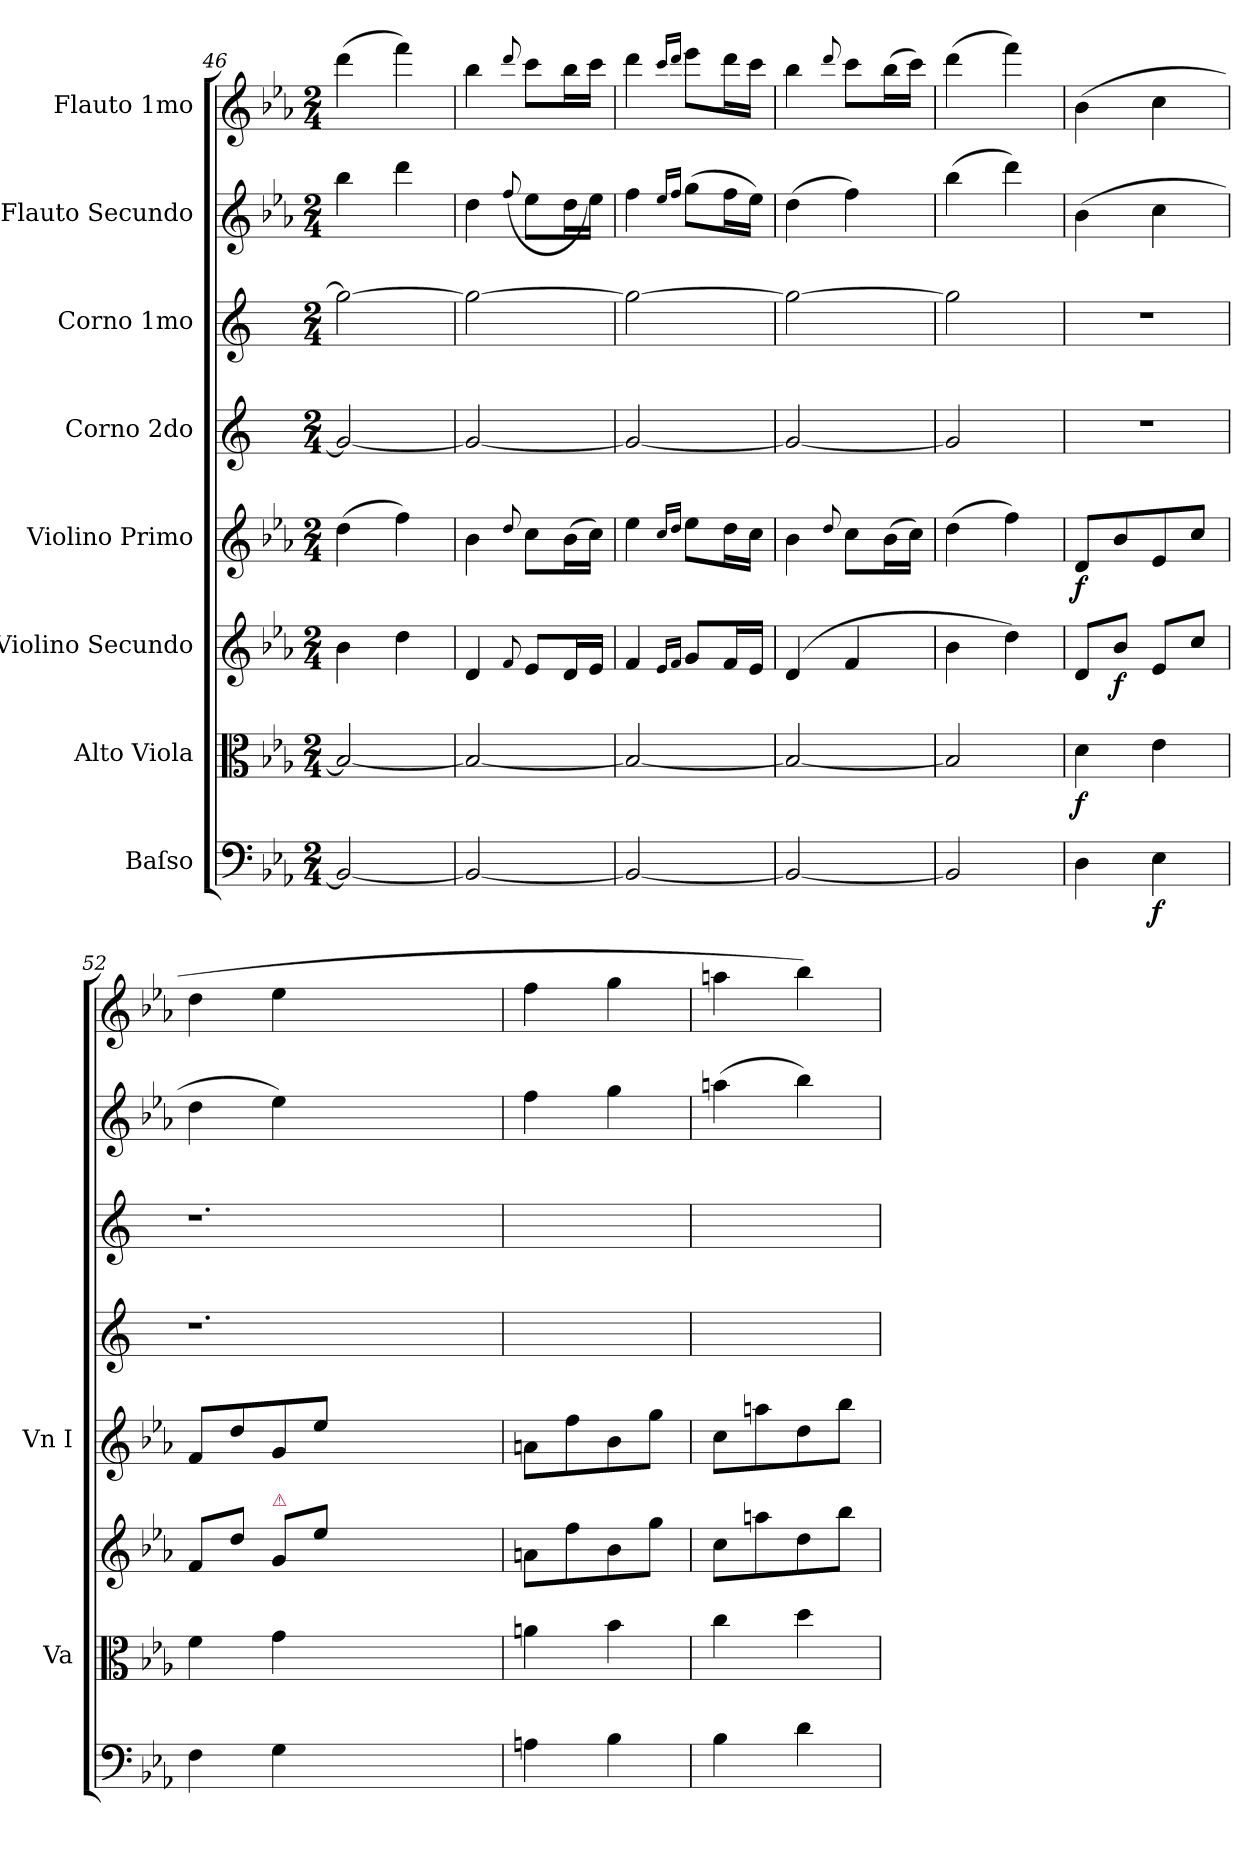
**kern	**dynam	**kern	**dynam	**kern	**dynam	**kern	**dynam	**kern	**kern	**kern	**kern
*part8	*part8	*part7	*part7	*part6	*part6	*part5	*part5	*part4	*part3	*part2	*part1
*staff8	*staff8	*staff7	*staff7	*staff6	*staff6	*staff5	*staff5	*staff4	*staff3	*staff2	*staff1
*I"Baſso	*	*I"Alto Viola	*	*I"Violino Secundo	*	*I"Violino Primo	*	*I"Corno 2do	*I"Corno 1mo	*I"Flauto Secundo	*I"Flauto 1mo
*	*	*I'Va	*	*	*	*I'Vn I	*	*	*	*	*
*clefF4	*	*clefC3	*	*clefG2	*	*clefG2	*	*clefG2	*clefG2	*clefG2	*clefG2
*	*	*	*	*	*	*	*	*ITrd5c9	*ITrd5c9	*	*
*k[b-e-a-]	*	*k[b-e-a-]	*	*k[b-e-a-]	*	*k[b-e-a-]	*	*k[b-e-a-]	*k[b-e-a-]	*k[b-e-a-]	*k[b-e-a-]
*M2/4	*	*M2/4	*	*M2/4	*	*M2/4	*	*M2/4	*M2/4	*M2/4	*M2/4
=46	=46	=46	=46	=46	=46	=46	=46	=46	=46	=46	=46
2BB-/_>	.	2B-/_	.	4b-\	.	(4dd\	.	2B-/_	2b-\_	4bb-\	(4ddd\
.	.	.	.	4dd\	.	4ff\)	.	.	.	4ddd\	4fff\)
=47	=47	=47	=47	=47	=47	=47	=47	=47	=47	=47	=47
2BB-/_>	.	2B-/_	.	4d/	.	4b-\	.	2B-/_	2b-\_	4dd\	4bb-\
.	.	.	.	8qqf/	.	8qqdd/	.	.	.	(>8qqff/	8qqddd/
.	.	.	.	8e-/L	.	8cc\L	.	.	.	8ee-\L	8ccc\L
.	.	.	.	16d/L	.	(16b-\L	.	.	.	16dd\L	16bb-\L
.	.	.	.	16e-/JJ	.	16cc\JJ)	.	.	.	16ee-\JJ)	16ccc\JJ
=48	=48	=48	=48	=48	=48	=48	=48	=48	=48	=48	=48
2BB-/_>	.	2B-/_	.	4f/	.	4ee-\	.	2B-/_	2b-\_	4ff\	4ddd\
.	.	.	.	16qqe-/LL	.	16qqcc/LL	.	.	.	16qqee-/LL	16qqccc/LL
.	.	.	.	16qqf/JJ	.	16qqdd/JJ	.	.	.	16qqff/JJ	16qqddd/JJ
.	.	.	.	8g/L	.	8ee-\L	.	.	.	(8gg\L	8eee-\L
.	.	.	.	16f/L	.	16dd\L	.	.	.	16ff\L	16ddd\L
.	.	.	.	16e-/JJ	.	16cc\JJ	.	.	.	16ee-\JJ)	16ccc\JJ
=49	=49	=49	=49	=49	=49	=49	=49	=49	=49	=49	=49
2BB-/_	.	2B-/_	.	(4d/	.	4b-\	.	2B-/_	2b-\_	(4dd\	4bb-\
.	.	.	.	.	.	8qqdd/	.	.	.	.	8qqddd/
.	.	.	.	4f/	.	8cc\L	.	.	.	4ff\)	8ccc\L
.	.	.	.	.	.	(16b-\L	.	.	.	.	(16bb-\L
.	.	.	.	.	.	16cc\JJ)	.	.	.	.	16ccc\JJ)
=50	=50	=50	=50	=50	=50	=50	=50	=50	=50	=50	=50
2BB-/]	.	2B-/]	.	4b-\	.	(4dd\	.	2B-/]	2b-\]	(4bb-\	(4ddd\
.	.	.	.	4dd\)	.	4ff\)	.	.	.	4ddd\)	4fff\)
=51	=51	=51	=51	=51	=51	=51	=51	=51	=51	=51	=51
4D\	.	4d\	f	8d/L	.	8d/L	f	2r	2r	(4b-\	(4b-\
.	.	.	.	8b-/J	f	8b-/	.	.	.	.	.
4E-\	f	4e-\	.	8e-/L	.	8e-/	.	.	.	4cc\	4cc\
.	.	.	.	8cc/J	.	8cc/J	.	.	.	.	.
=52	=52	=52	=52	=52	=52	=52	=52	=52	=52	=52	=52
4F\	.	4f\	.	8f/L	.	8f/L	.	1.r	1.r	4dd\	4dd\
.	.	.	.	8dd/J	.	8dd/	.	.	.	.	.
!	!	!	!	!LO:TX:a:color=crimson:t=⚠	!	!	!	!	!	!	!
4G\	.	4g\	.	8g/L	.	8g/	.	.	.	4ee-\)	4ee-\
.	.	.	.	8ee-\J	.	8ee-/J	.	.	.	.	.
1ryy	.	1ryy	.	1ryy	.	1ryy	.	.	.	1ryy	1ryy
=53	=53	=53	=53	=53	=53	=53	=53	=53	=53	=53	=53
4An\	.	4an\	.	8an\L	.	8an\L	.	2ryy	2ryy	4ff\	4ff\
.	.	.	.	8ff\	.	8ff\	.	.	.	.	.
4B-\	.	4b-\	.	8b-\	.	8b-\	.	.	.	4gg\	4gg\
.	.	.	.	8gg\J	.	8gg\J	.	.	.	.	.
=54	=54	=54	=54	=54	=54	=54	=54	=54	=54	=54	=54
4B-\	.	4cc\	.	8cc\L	.	8cc\L	.	2ryy	2ryy	(4aan\	4aan\
.	.	.	.	8aan\	.	8aan\	.	.	.	.	.
4d\	.	4dd\	.	8dd\	.	8dd\	.	.	.	4bb-\)	4bb-\)
.	.	.	.	8bb-\J	.	8bb-\J	.	.	.	.	.
=	=	=	=	=	=	=	=	=	=	=	=
*-	*-	*-	*-	*-	*-	*-	*-	*-	*-	*-	*-
